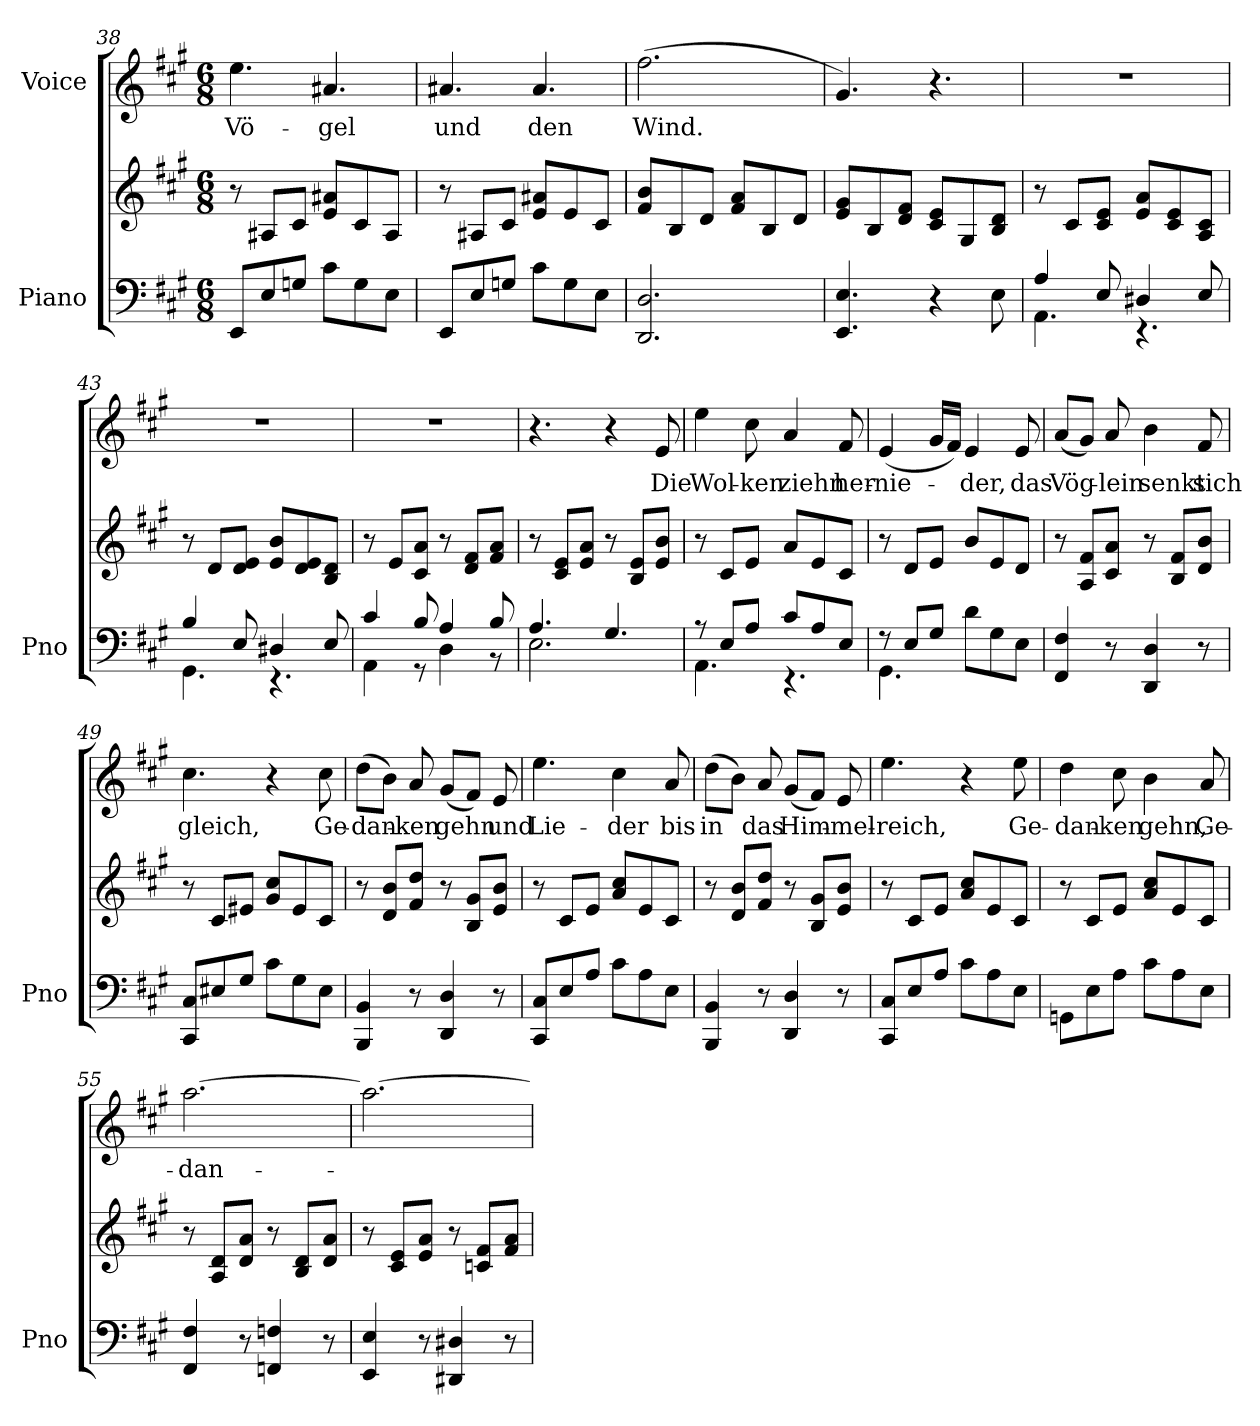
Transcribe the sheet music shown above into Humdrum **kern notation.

**kern	**kern	**kern	**text
*part2	*part2	*part1	*part1
*staff3	*staff2	*staff1	*staff1
*I"Piano	*	*I"Voice	*
*I'Pno	*	*	*
*clefF4	*clefG2	*clefG2	*
*k[f#c#g#]	*k[f#c#g#]	*k[f#c#g#]	*
*M6/8	*M6/8	*M6/8	*
=38	=38	=38	=38
8EE/L	8r	4.ee\	Vö-
8E/	8A#X/L	.	.
8Gn/J	8c#/J	.	.
8c#\L	8e/ 8a#X/L	4.a#X/	-gel
8G\	8c#/	.	.
8E\J	8A#/J	.	.
=39	=39	=39	=39
8EE/L	8r	4.a#X/	und
8E/	8A#X/L	.	.
8Gn/J	8c#/J	.	.
8c#\L	8e/ 8a#X/L	4.a#/	den
8G\	8e/	.	.
8E\J	8c#/J	.	.
=40	=40	=40	=40
2.DD/ 2.D/	8f#/ 8b/L	(2.ff#\	Wind.
.	8B/	.	.
.	8d/J	.	.
.	8f#/ 8a/L	.	.
.	8B/	.	.
.	8d/J	.	.
=41	=41	=41	=41
4.EE/ 4.E/	8e/ 8g#/L	4.g#/)	.
.	8B/	.	.
.	8d/ 8f#/J	.	.
4r	8c#/ 8e/L	4.r	.
.	8G#/	.	.
8E\	8B/ 8d/J	.	.
=42	=42	=42	=42
*^	*	*	*
4A/	4.AA\	8r	2.r	.
.	.	8c#/L	.	.
8E/	.	8c#/ 8e/J	.	.
4D#X/	4.r	8e/ 8a/L	.	.
.	.	8c#/ 8e/	.	.
8E/	.	8A/ 8c#/J	.	.
=43	=43	=43	=43	=43
4B/	4.GG#\	8r	2.r	.
.	.	8d/L	.	.
8E/	.	8d/ 8e/J	.	.
4D#X/	4.r	8e/ 8b/L	.	.
.	.	8d/ 8e/	.	.
8E/	.	8B/ 8d/J	.	.
=44	=44	=44	=44	=44
4c#/	4AA\	8r	2.r	.
.	.	8e/L	.	.
8B/	8r	8c#/ 8a/J	.	.
4A/	4D\	8r	.	.
.	.	8d/ 8f#/L	.	.
8B/	8r	8f#/ 8a/J	.	.
=45	=45	=45	=45	=45
4.A/	2.E\	8r	4.r	.
.	.	8c#/ 8e/L	.	.
.	.	8e/ 8a/J	.	.
4.G#/	.	8r	4r	.
.	.	8B/ 8e/L	.	.
.	.	8e/ 8b/J	8e/	Die
=46	=46	=46	=46	=46
8r	4.AA\	8r	4ee\	Wol-
8E/L	.	8c#/L	.	.
8A/J	.	8e/J	8cc#\	-ken
8c#/L	4.r	8a/L	4a/	ziehn
8A/	.	8e/	.	.
8E/J	.	8c#/J	8f#/	her-
=47	=47	=47	=47	=47
8r	4.GG#\	8r	(4e/	-nie-
8E/L	.	8d/L	.	.
8G#/J	.	8e/J	16g#/LL	.
.	.	.	16f#/JJ)	.
8d\L	4.ryy	8b/L	4e/	-der,
8G#\	.	8e/	.	.
8E\J	.	8d/J	8e/	das
*v	*v	*	*	*
=48	=48	=48	=48
4FF#/ 4F#/	8r	(8a/L	Vög-
.	8A/ 8f#/L	8g#/J)	.
8r	8c#/ 8a/J	8a/	-lein
4DD/ 4D/	8r	4b\	senkt
.	8B/ 8f#/L	.	.
8r	8d/ 8b/J	8f#/	sich
=49	=49	=49	=49
8CC#/ 8C#/L	8r	4.cc#\	gleich,
8E#X/	8c#/L	.	.
8G#/J	8e#X/J	.	.
8c#\L	8g#/ 8cc#/L	4r	.
8G#\	8e#/	.	.
8E#\J	8c#/J	8cc#\	Ge-
=50	=50	=50	=50
4BBB/ 4BB/	8r	(8dd\L	dan-
.	8d/ 8b/L	8b\J)	.
8r	8f#/ 8dd/J	8a/	-ken
4DD/ 4D/	8r	(8g#/L	gehn
.	8B/ 8g#/L	8f#/J)	.
8r	8e/ 8b/J	8e/	und
=51	=51	=51	=51
8CC#/ 8C#/L	8r	4.ee\	Lie-
8E/	8c#/L	.	.
8A/J	8e/J	.	.
8c#\L	8a/ 8cc#/L	4cc#\	-der
8A\	8e/	.	.
8E\J	8c#/J	8a/	bis
=52	=52	=52	=52
4BBB/ 4BB/	8r	(8dd\L	in
.	8d/ 8b/L	8b\J)	.
8r	8f#/ 8dd/J	8a/	das
4DD/ 4D/	8r	(8g#/L	Him-
.	8B/ 8g#/L	8f#/J)	.
8r	8e/ 8b/J	8e/	-mel-
=53	=53	=53	=53
8CC#/ 8C#/L	8r	4.ee\	-reich,
8E/	8c#/L	.	.
8A/J	8e/J	.	.
8c#\L	8a/ 8cc#/L	4r	.
8A\	8e/	.	.
8E\J	8c#/J	8ee\	Ge-
=54	=54	=54	=54
8GGn\L	8r	4dd\	-dan-
8E\	8c#/L	.	.
8A\J	8e/J	8cc#\	-ken
8c#\L	8a/ 8cc#/L	4b\	gehn,
8A\	8e/	.	.
8E\J	8c#/J	8a/	Ge-
=55	=55	=55	=55
4FF#/ 4F#/	8r	[2.aa\	-dan-
.	8A/ 8d/L	.	.
8r	8d/ 8a/J	.	.
4FFn/ 4Fn/	8r	.	.
.	8B/ 8d/L	.	.
8r	8d/ 8a/J	.	.
=56	=56	=56	=56
4EE/ 4E/	8r	2.aa\_	.
.	8c#/ 8e/L	.	.
8r	8e/ 8a/J	.	.
4DD#X/ 4D#X/	8r	.	.
.	8cn/ 8f#/L	.	.
8r	8f#/ 8a/J	.	.
=	=	=	=
*-	*-	*-	*-
